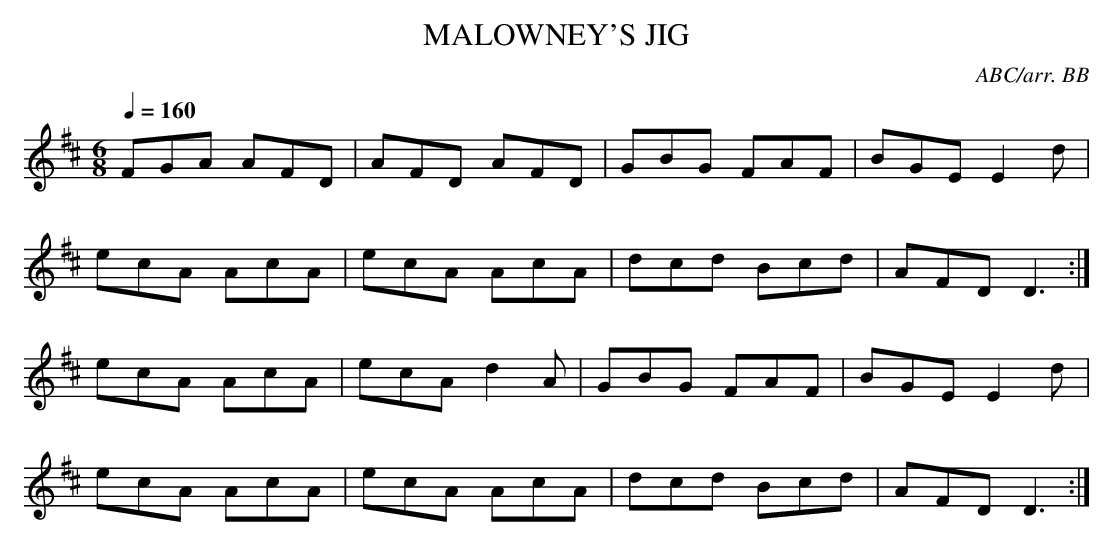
X:1
T:MALOWNEY'S JIG
C:ABC/arr. BB
Q:1/4=160
L:1/8
M:6/8
K:D
FGA AFD|AFD AFD|GBG FAF|BGE E2d|
ecA AcA|ecA AcA|dcd Bcd|AFD D3 :|
ecA AcA|ecA d2A|GBG FAF|BGE E2d|
ecA AcA|ecA AcA|dcd Bcd|AFD D3 :|
